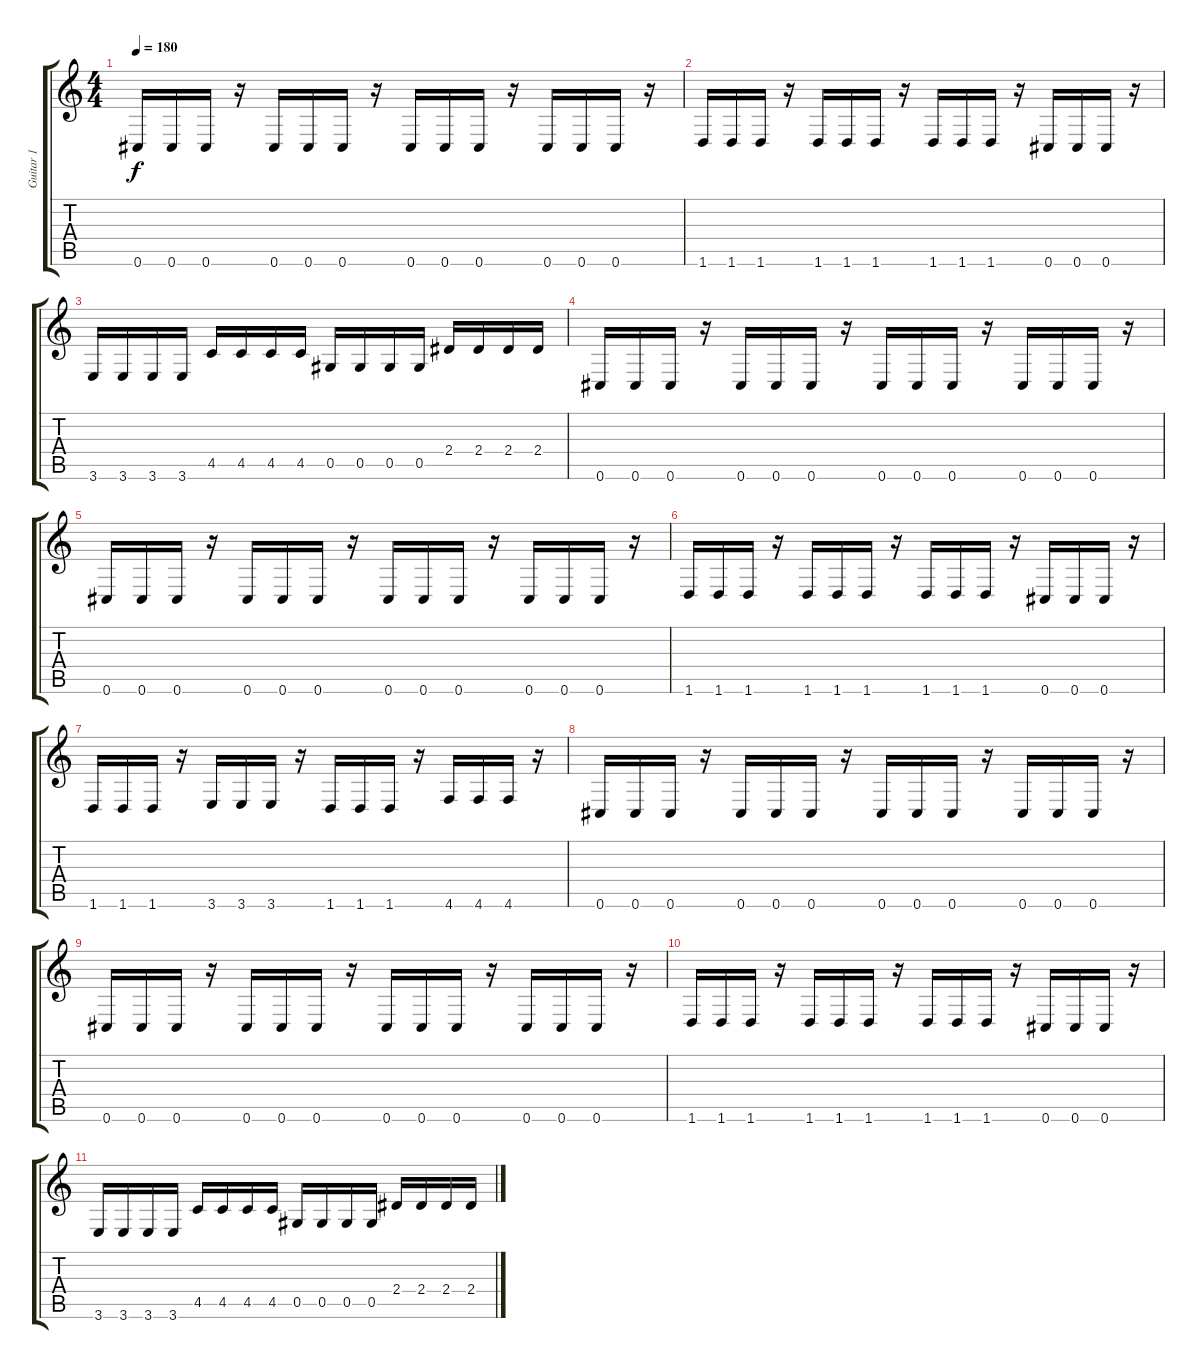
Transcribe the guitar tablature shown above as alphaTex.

\track ("Guitar 1" "Guitar 1") {instrument distortionguitar}
\staff {score tabs}
\tuning (Eb4 Bb3 Gb3 Db3 Ab2 Db2) {hide}
\ts (4 4)
\tempo 180
\clef g2
\ks c
0.6.16{dy f} 0.6.16 0.6.16 r.16 0.6.16 0.6.16 0.6.16 r.16 0.6.16 0.6.16 0.6.16 r.16 0.6.16 0.6.16 0.6.16 r.16 |
1.6.16 1.6.16 1.6.16 r.16 1.6.16 1.6.16 1.6.16 r.16 1.6.16 1.6.16 1.6.16 r.16 0.6.16 0.6.16 0.6.16 r.16 |
3.6.16 3.6.16 3.6.16 3.6.16 4.5.16 4.5.16 4.5.16 4.5.16 0.5.16 0.5.16 0.5.16 0.5.16 2.4.16 2.4.16 2.4.16 2.4.16 |
0.6.16 0.6.16 0.6.16 r.16 0.6.16 0.6.16 0.6.16 r.16 0.6.16 0.6.16 0.6.16 r.16 0.6.16 0.6.16 0.6.16 r.16 |
0.6.16 0.6.16 0.6.16 r.16 0.6.16 0.6.16 0.6.16 r.16 0.6.16 0.6.16 0.6.16 r.16 0.6.16 0.6.16 0.6.16 r.16 |
1.6.16 1.6.16 1.6.16 r.16 1.6.16 1.6.16 1.6.16 r.16 1.6.16 1.6.16 1.6.16 r.16 0.6.16 0.6.16 0.6.16 r.16 |
1.6.16 1.6.16 1.6.16 r.16 3.6.16 3.6.16 3.6.16 r.16 1.6.16 1.6.16 1.6.16 r.16 4.6.16 4.6.16 4.6.16 r.16 |
0.6.16 0.6.16 0.6.16 r.16 0.6.16 0.6.16 0.6.16 r.16 0.6.16 0.6.16 0.6.16 r.16 0.6.16 0.6.16 0.6.16 r.16 |
0.6.16 0.6.16 0.6.16 r.16 0.6.16 0.6.16 0.6.16 r.16 0.6.16 0.6.16 0.6.16 r.16 0.6.16 0.6.16 0.6.16 r.16 |
1.6.16 1.6.16 1.6.16 r.16 1.6.16 1.6.16 1.6.16 r.16 1.6.16 1.6.16 1.6.16 r.16 0.6.16 0.6.16 0.6.16 r.16 |
3.6.16 3.6.16 3.6.16 3.6.16 4.5.16 4.5.16 4.5.16 4.5.16 0.5.16 0.5.16 0.5.16 0.5.16 2.4.16 2.4.16 2.4.16 2.4.16
